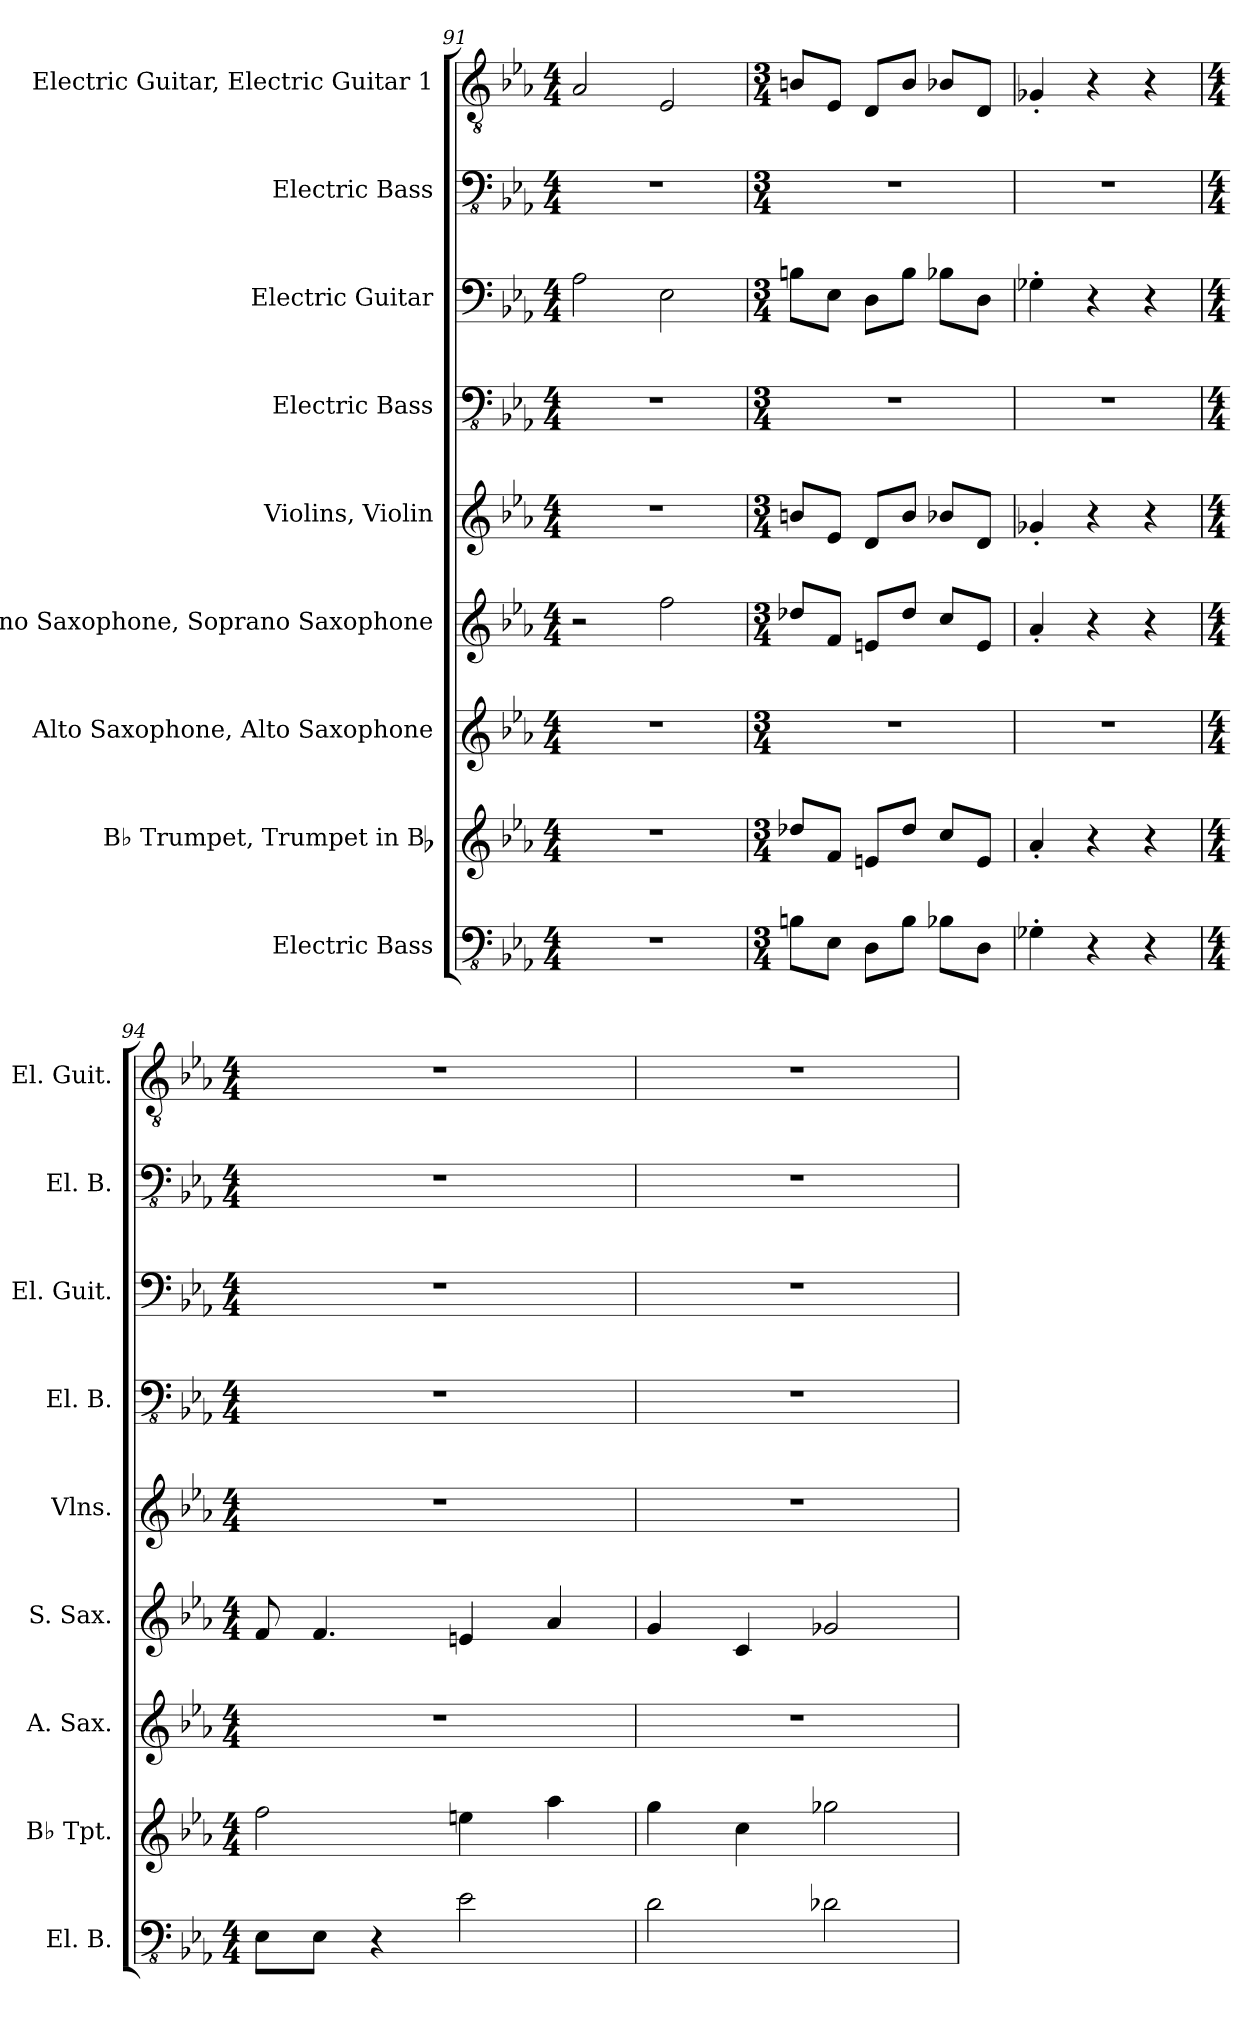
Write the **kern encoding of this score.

**kern	**kern	**kern	**kern	**kern	**kern	**kern	**kern	**kern
*part9	*part8	*part7	*part6	*part5	*part4	*part3	*part2	*part1
*staff9	*staff8	*staff7	*staff6	*staff5	*staff4	*staff3	*staff2	*staff1
*I"Electric Bass	*I"B♭ Trumpet, Trumpet in Bb	*I"Alto Saxophone, Alto Saxophone	*I"Soprano Saxophone, Soprano Saxophone	*I"Violins, Violin	*I"Electric Bass	*I"Electric Guitar	*I"Electric Bass	*I"Electric Guitar, Electric Guitar 1
*I'El. B.	*I'B♭ Tpt.	*I'A. Sax.	*I'S. Sax.	*I'Vlns.	*I'El. B.	*I'El. Guit.	*I'El. B.	*I'El. Guit.
!!LO:PB:g=z
*clefFv4	*clefG2	*clefG2	*clefG2	*clefG2	*clefFv4	*clefF4	*clefFv4	*clefGv2
*	*ITrd1c2	*ITrd5c9	*ITrd1c2	*	*	*	*	*
*k[b-e-a-]	*k[b-e-a-d-g-]	*k[b-e-a-d-g-c-]	*k[b-e-a-d-g-]	*k[b-e-a-]	*k[b-e-a-]	*k[b-e-a-]	*k[b-e-a-]	*k[b-e-a-]
*M4/4	*M4/4	*M4/4	*M4/4	*M4/4	*M4/4	*M4/4	*M4/4	*M4/4
=91	=91	=91	=91	=91	=91	=91	=91	=91
1r	1r	1r	2r	1r	1r	2A-\	1r	2A-/
.	.	.	2ee-\	.	.	2E-\	.	2E-/
=92	=92	=92	=92	=92	=92	=92	=92	=92
*M3/4	*M3/4	*M3/4	*M3/4	*M3/4	*M3/4	*M3/4	*M3/4	*M3/4
8BBn\L	8cc-X/L	2.r	8cc-X/L	8bn/L	2.r	8Bn\L	2.r	8Bn/L
8EE-\J	8e-/J	.	8e-/J	8e-/J	.	8E-\J	.	8E-/J
8DD\L	8dn/L	.	8dn/L	8d/L	.	8D\L	.	8D/L
8BB\J	8cc-/J	.	8cc-/J	8b/J	.	8B\J	.	8B/J
8BB-X\L	8b-/L	.	8b-/L	8b-X/L	.	8B-X\L	.	8B-X/L
8DD\J	8d/J	.	8d/J	8d/J	.	8D\J	.	8D/J
=93	=93	=93	=93	=93	=93	=93	=93	=93
4GG-X'\	4g-'/	2.r	4g-'/	4g-X'/	2.r	4G-X'\	2.r	4G-X'/
4r	4r	.	4r	4r	.	4r	.	4r
4r	4r	.	4r	4r	.	4r	.	4r
=94	=94	=94	=94	=94	=94	=94	=94	=94
*M4/4	*M4/4	*M4/4	*M4/4	*M4/4	*M4/4	*M4/4	*M4/4	*M4/4
8EE-\L	2ee-\	1r	8e-/	1r	1r	1r	1r	1r
8EE-\J	.	.	4.e-/	.	.	.	.	.
4r	.	.	.	.	.	.	.	.
2E-\	4ddn\	.	4dn/	.	.	.	.	.
.	4gg-\	.	4g-/	.	.	.	.	.
=95	=95	=95	=95	=95	=95	=95	=95	=95
2D\	4ff\	1r	4f/	1r	1r	1r	1r	1r
.	4b-\	.	4B-/	.	.	.	.	.
2D-X\	2ff-X\	.	2f-X/	.	.	.	.	.
=	=	=	=	=	=	=	=	=
*-	*-	*-	*-	*-	*-	*-	*-	*-
